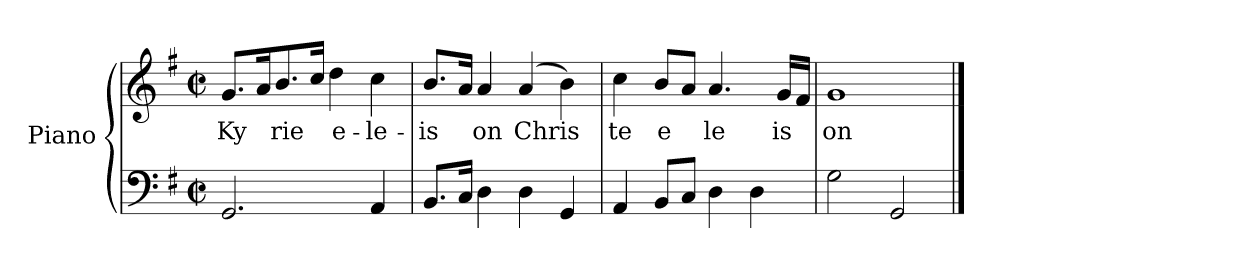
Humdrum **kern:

**kern	**kern	**text
*part1	*part1	*part1
*staff2	*staff1	*staff1
*I"Piano	*	*
*I'Pno.	*	*
*clefF4	*clefG2	*
*k[f#]	*k[f#]	*
*M2/2	*M2/2	*
*met(c|)	*met(c|)	*
*MM80	*MM80	*
=1	=1	=1
2.GG/	8.g/L	Ky
.	16a/K	.
.	8.b/	rie
.	16cc/Jk	.
.	4dd\	e-
4AA/	4cc\	-le-
=2	=2	=2
8.BB/L	8.b/L	-is
16C/Jk	16a/Jk	.
4D\	4a/	on
4D\	(4a/	Chris
4GG/	4b\)	.
=3	=3	=3
4AA/	4cc\	te
8BB/L	8b/L	e
8C/J	8a/J	.
4D\	4.a/	le
4D\	.	.
.	16g/LL	is
.	16f#/JJ	.
=4	=4	=4
2G\	1g	on
2GG/	.	.
==	==	==
*-	*-	*-
